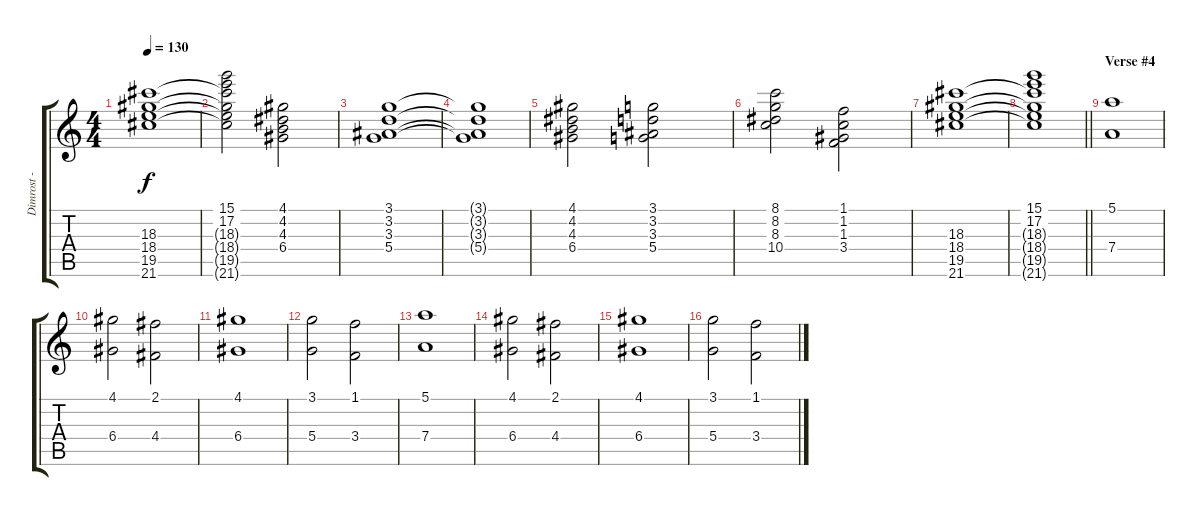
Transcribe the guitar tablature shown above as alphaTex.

\track ("Dimrost - High Strings" "Dimrost - ") {instrument stringensemble1}
\staff {score tabs}
\tuning (E5 B4 G4 D4 A3 E3) {hide}
\ts (4 4)
\tempo 130
\clef g2
\ks c
(18.3 18.4 19.5 21.6).1{dy f} |
(15.1 17.2 18.3{t} 18.4{t} 19.5{t} 21.6{t}).2 (4.1 4.2 4.3 6.4).2 |
(3.1 3.2 3.3 5.4).1 |
(3.1{t} 3.2{t} 3.3{t} 5.4{t}).1 |
(4.1 4.2 4.3 6.4).2 (3.1 3.2 3.3 5.4).2 |
(8.1 8.2 8.3 10.4).2 (1.1 1.2 1.3 3.4).2 |
(18.3 18.4 19.5 21.6).1 |
\barLineRight lightlight
(15.1 17.2 18.3{t} 18.4{t} 19.5{t} 21.6{t}).1 |
\section ("" "Verse #4")
(5.1 7.4).1 |
(4.1 6.4).2 (2.1 4.4).2 |
(4.1 6.4).1 |
(3.1 5.4).2 (1.1 3.4).2 |
(5.1 7.4).1 |
(4.1 6.4).2 (2.1 4.4).2 |
(4.1 6.4).1 |
(3.1 5.4).2 (1.1 3.4).2
